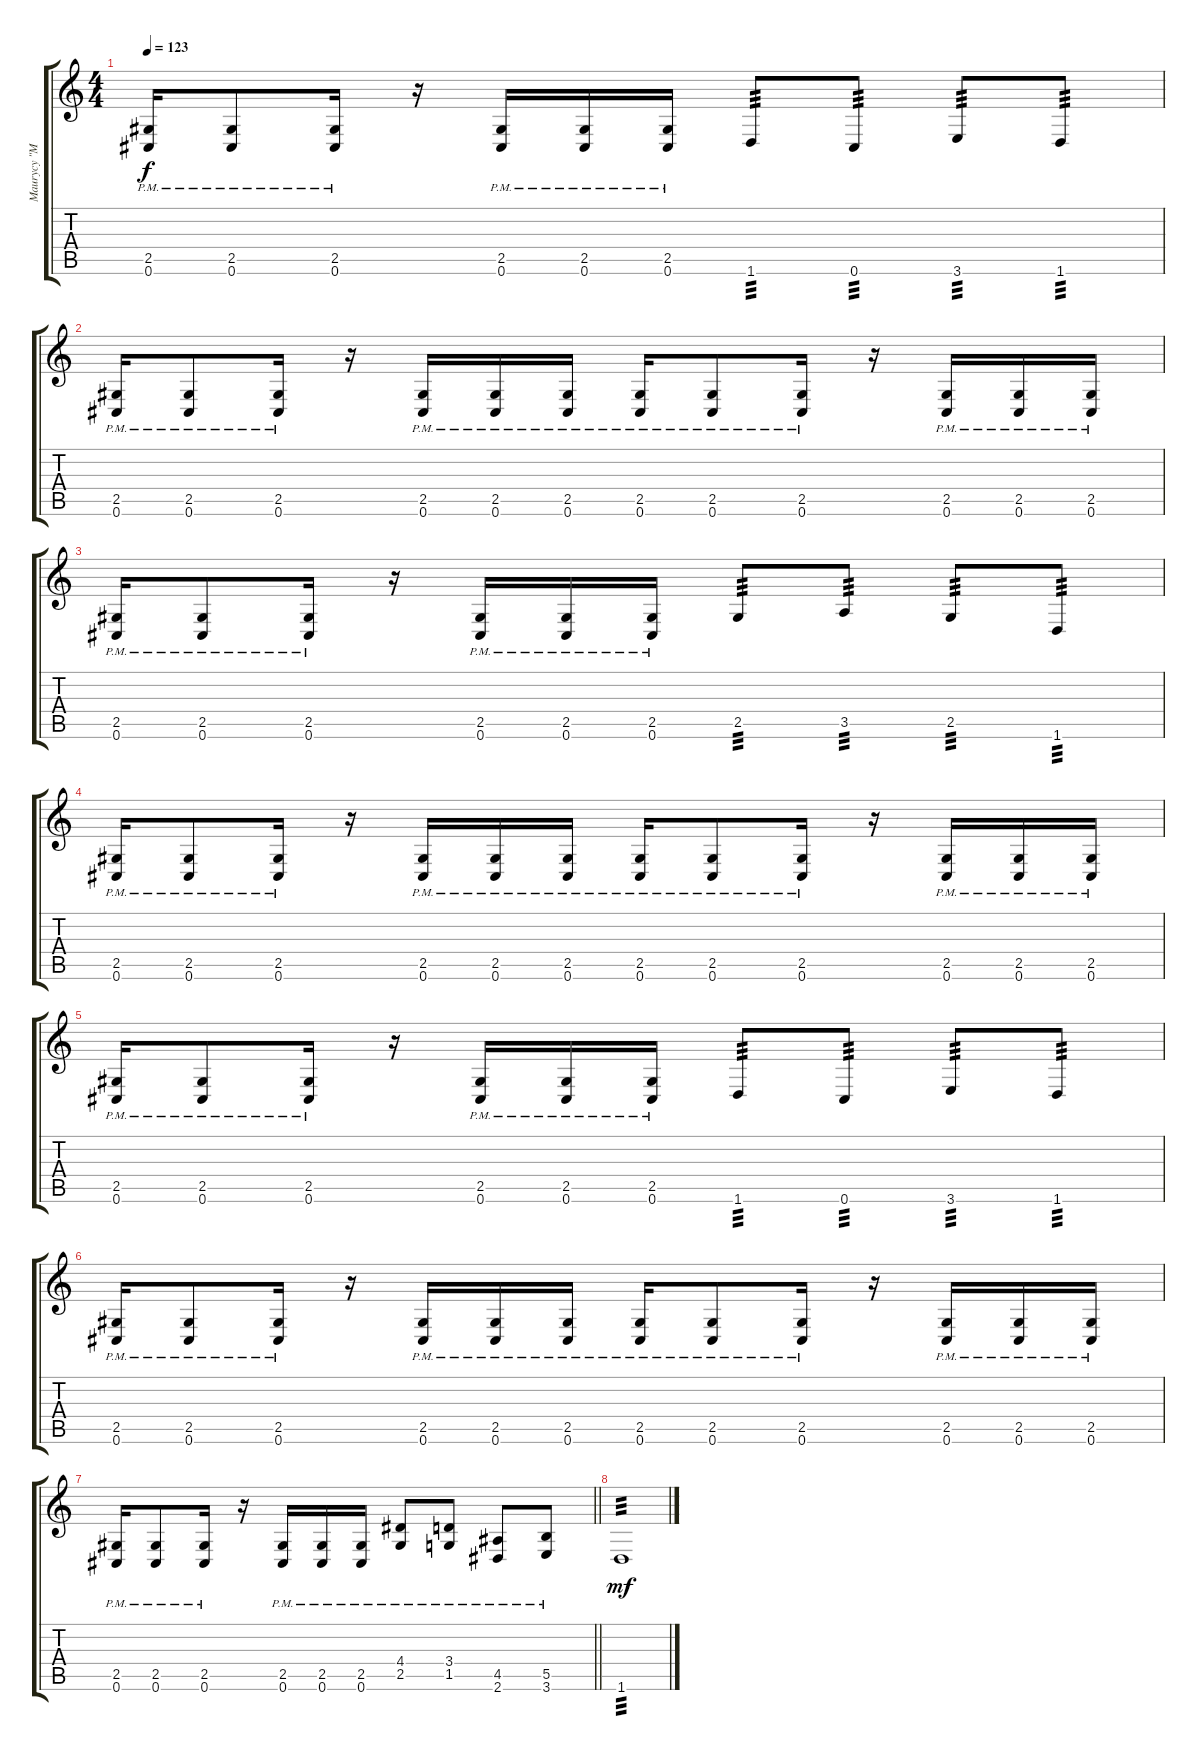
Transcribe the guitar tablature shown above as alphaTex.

\track ("Maurycy \"Mauser\" Stefanowicz (Rythm)" "Maurycy \"M") {instrument overdrivenguitar}
\staff {score tabs}
\tuning (Db4 Ab3 E3 B2 Gb2 Db2) {hide}
\ts (4 4)
\tempo 123
\clef g2
\ks c
(2.5{pm} 0.6{pm}).16{dy f} (2.5{pm} 0.6{pm}).8 (2.5{pm} 0.6{pm}).16 r.16 (2.5{pm} 0.6{pm}).16 (2.5{pm} 0.6{pm}).16 (2.5{pm} 0.6{pm}).16 1.6.8{tp 3} 0.6.8{tp 3} 3.6.8{tp 3} 1.6.8{tp 3} |
(2.5{pm} 0.6{pm}).16 (2.5{pm} 0.6{pm}).8 (2.5{pm} 0.6{pm}).16 r.16 (2.5{pm} 0.6{pm}).16 (2.5{pm} 0.6{pm}).16 (2.5{pm} 0.6{pm}).16 (2.5{pm} 0.6{pm}).16 (2.5{pm} 0.6{pm}).8 (2.5{pm} 0.6{pm}).16 r.16 (2.5{pm} 0.6{pm}).16 (2.5{pm} 0.6{pm}).16 (2.5{pm} 0.6{pm}).16 |
(2.5{pm} 0.6{pm}).16 (2.5{pm} 0.6{pm}).8 (2.5{pm} 0.6{pm}).16 r.16 (2.5{pm} 0.6{pm}).16 (2.5{pm} 0.6{pm}).16 (2.5{pm} 0.6{pm}).16 2.5.8{tp 3} 3.5.8{tp 3} 2.5.8{tp 3} 1.6.8{tp 3} |
(2.5{pm} 0.6{pm}).16 (2.5{pm} 0.6{pm}).8 (2.5{pm} 0.6{pm}).16 r.16 (2.5{pm} 0.6{pm}).16 (2.5{pm} 0.6{pm}).16 (2.5{pm} 0.6{pm}).16 (2.5{pm} 0.6{pm}).16 (2.5{pm} 0.6{pm}).8 (2.5{pm} 0.6{pm}).16 r.16 (2.5{pm} 0.6{pm}).16 (2.5{pm} 0.6{pm}).16 (2.5{pm} 0.6{pm}).16 |
(2.5{pm} 0.6{pm}).16 (2.5{pm} 0.6{pm}).8 (2.5{pm} 0.6{pm}).16 r.16 (2.5{pm} 0.6{pm}).16 (2.5{pm} 0.6{pm}).16 (2.5{pm} 0.6{pm}).16 1.6.8{tp 3} 0.6.8{tp 3} 3.6.8{tp 3} 1.6.8{tp 3} |
(2.5{pm} 0.6{pm}).16 (2.5{pm} 0.6{pm}).8 (2.5{pm} 0.6{pm}).16 r.16 (2.5{pm} 0.6{pm}).16 (2.5{pm} 0.6{pm}).16 (2.5{pm} 0.6{pm}).16 (2.5{pm} 0.6{pm}).16 (2.5{pm} 0.6{pm}).8 (2.5{pm} 0.6{pm}).16 r.16 (2.5{pm} 0.6{pm}).16 (2.5{pm} 0.6{pm}).16 (2.5{pm} 0.6{pm}).16 |
\barLineRight lightlight
(2.5{pm} 0.6{pm}).16 (2.5{pm} 0.6{pm}).8 (2.5{pm} 0.6{pm}).16 r.16 (2.5{pm} 0.6{pm}).16 (2.5{pm} 0.6{pm}).16 (2.5{pm} 0.6{pm}).16 (4.4{pm} 2.5{pm}).8 (3.4{pm} 1.5{pm}).8 (4.5{pm} 2.6{pm}).8 (5.5{pm} 3.6{pm}).8 |
1.6.1{tp 3 dy mf}
